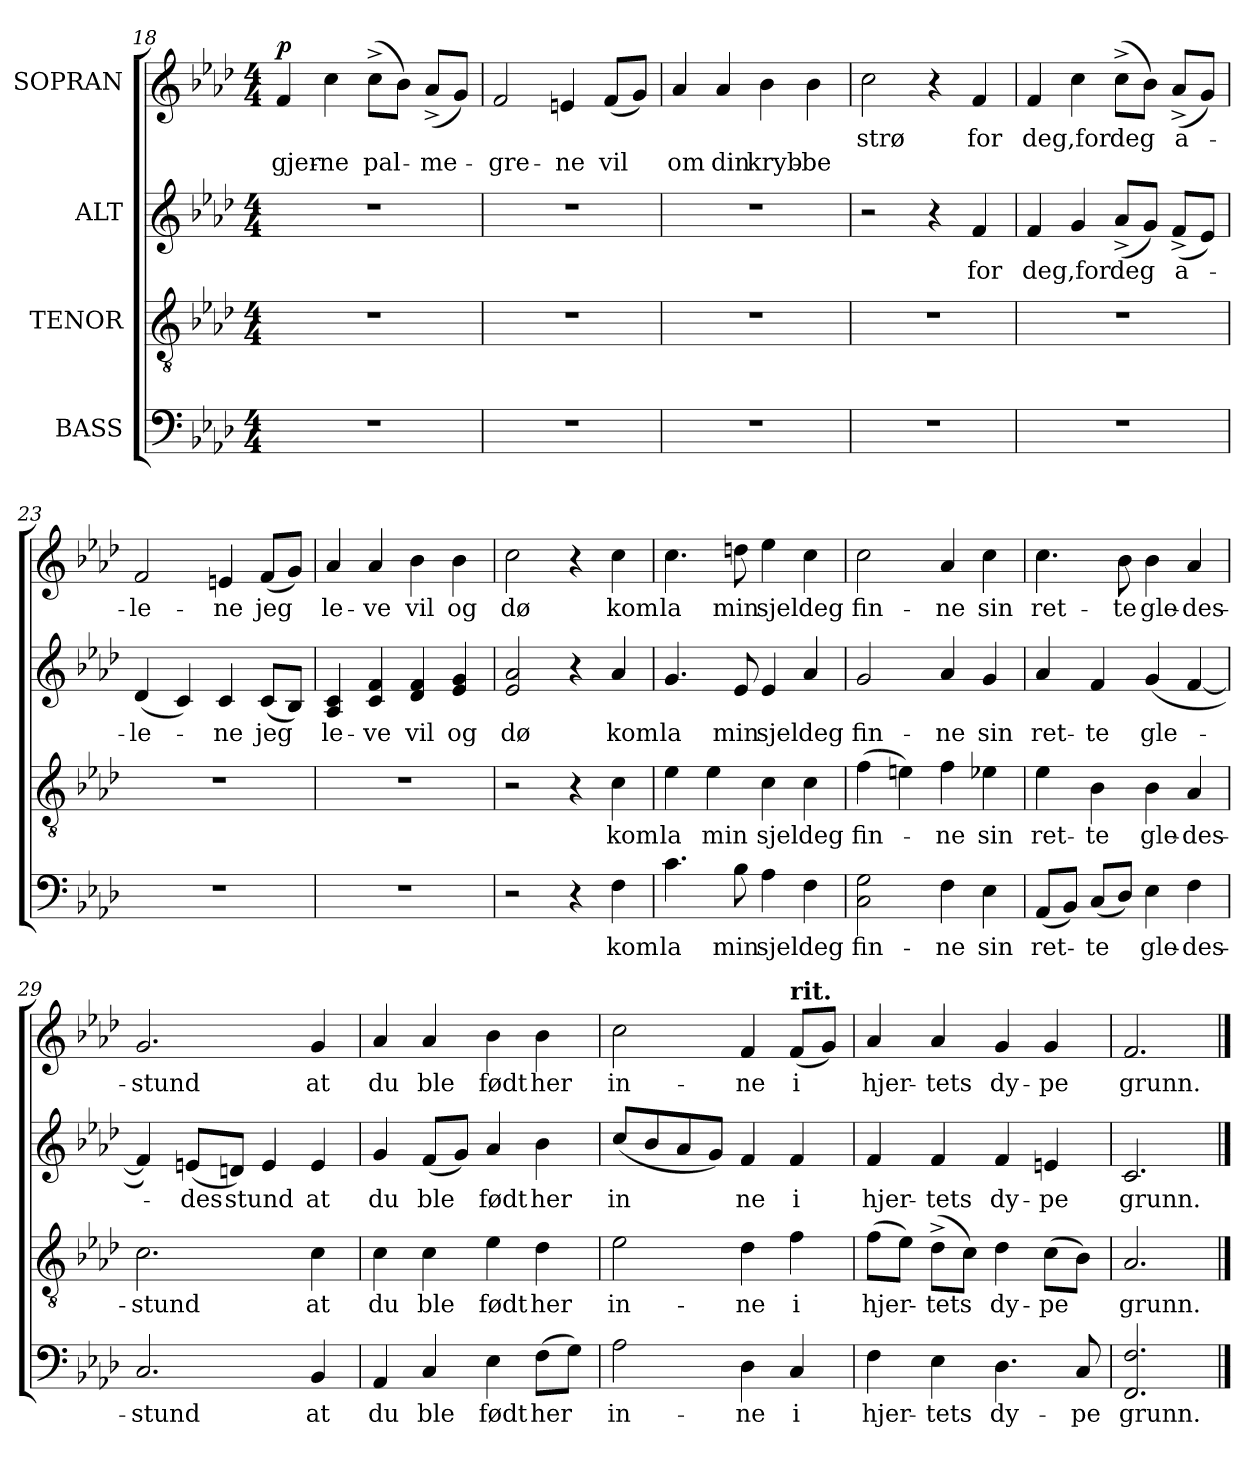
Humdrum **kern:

**kern	**text	**kern	**text	**kern	**text	**kern	**text	**text	**dynam
*part4	*part4	*part3	*part3	*part2	*part2	*part1	*part1	*part1	*part1
*staff4	*staff4	*staff3	*staff3	*staff2	*staff2	*staff1	*staff1	*staff1	*staff1
*I"BASS	*	*I"TENOR	*	*I"ALT	*	*I"SOPRAN	*	*	*
*clefF4	*	*clefGv2	*	*clefG2	*	*clefG2	*	*	*
*k[b-e-a-d-]	*	*k[b-e-a-d-]	*	*k[b-e-a-d-]	*	*k[b-e-a-d-]	*	*	*
*A-:	*	*A-:	*	*A-:	*	*A-:	*	*	*
*M4/4	*	*M4/4	*	*M4/4	*	*M4/4	*	*	*
=18	=18	=18	=18	=18	=18	=18	=18	=18	=18
!	!	!	!	!	!	!	!	!LO:LY:b	!LO:DY:a
1r	.	1r	.	1r	.	4f/	.	gjer-	p
!	!	!	!	!	!	!	!	!LO:LY:b:rj	!
.	.	.	.	.	.	4cc\	.	-ne	.
!	!	!	!	!	!	!	!	!LO:LY:b	!
.	.	.	.	.	.	(>8cc^>\L	.	pal-	.
.	.	.	.	.	.	8b-\J)	.	.	.
!	!	!	!	!	!	!	!	!LO:LY:b	!
.	.	.	.	.	.	(<8a-^</L	.	-me-	.
.	.	.	.	.	.	8g/J)	.	.	.
=19	=19	=19	=19	=19	=19	=19	=19	=19	=19
!	!	!	!	!	!	!	!	!LO:LY:b	!
1r	.	1r	.	1r	.	2f/	.	-gre-	.
!	!	!	!	!	!	!	!	!LO:LY:b	!
.	.	.	.	.	.	4en/	.	-ne	.
!	!	!	!	!	!	!	!	!LO:LY:b	!
.	.	.	.	.	.	(<8f/L	.	vil	.
.	.	.	.	.	.	8g/J)	.	.	.
=20	=20	=20	=20	=20	=20	=20	=20	=20	=20
!	!	!	!	!	!	!	!	!LO:LY:b	!
1r	.	1r	.	1r	.	4a-/	.	om	.
!	!	!	!	!	!	!	!	!LO:LY:b	!
.	.	.	.	.	.	4a-/	.	din	.
!	!	!	!	!	!	!	!	!LO:LY:b	!
.	.	.	.	.	.	4b-\	.	kryb-	.
!	!	!	!	!	!	!	!	!LO:LY:b:rj	!
.	.	.	.	.	.	4b-\	.	-be	.
!!LO:PB:g=z
=21	=21	=21	=21	=21	=21	=21	=21	=21	=21
!	!	!	!	!	!	!	!LO:LY:b	!	!
1r	.	1r	.	2r	.	2cc\	strø	.	.
.	.	.	.	4r	.	4r	.	.	.
!	!	!	!	!	!LO:LY:b	!	!LO:LY:b	!	!
.	.	.	.	4f/	for	4f/	for	.	.
=22	=22	=22	=22	=22	=22	=22	=22	=22	=22
!	!	!	!	!	!LO:LY:b	!	!LO:LY:b	!	!
1r	.	1r	.	4f/	deg,for	4f/	deg,for	.	.
.	.	.	.	4g/	.	4cc\	.	.	.
!	!	!	!	!	!LO:LY:b	!	!LO:LY:b	!	!
.	.	.	.	(<8a-^</L	deg	(>8cc^>\L	deg	.	.
.	.	.	.	8g/J)	.	8b-\J)	.	.	.
!	!	!	!	!	!LO:LY:b	!	!LO:LY:b	!	!
.	.	.	.	(<8f^</L	a-	(<8a-^</L	a-	.	.
.	.	.	.	8e-/J)	.	8g/J)	.	.	.
=23	=23	=23	=23	=23	=23	=23	=23	=23	=23
!	!	!	!	!	!LO:LY:b	!	!LO:LY:b	!	!
1r	.	1r	.	(<4d-/	-le-	2f/	-le-	.	.
.	.	.	.	4c/)	.	.	.	.	.
!	!	!	!	!	!LO:LY:b	!	!LO:LY:b	!	!
.	.	.	.	4c/	-ne	4en/	-ne	.	.
!	!	!	!	!	!LO:LY:b	!	!LO:LY:b	!	!
.	.	.	.	(<8c/L	jeg	(<8f/L	jeg	.	.
.	.	.	.	8B-/J)	.	8g/J)	.	.	.
=24	=24	=24	=24	=24	=24	=24	=24	=24	=24
!	!	!	!	!	!LO:LY:b	!	!LO:LY:b	!	!
1r	.	1r	.	4A-/ 4c/	le-	4a-/	le-	.	.
!	!	!	!	!	!LO:LY:b:rj	!	!LO:LY:b:rj	!	!
.	.	.	.	4c/ 4f/	-ve	4a-/	-ve	.	.
!	!	!	!	!	!LO:LY:b	!	!LO:LY:b	!	!
.	.	.	.	4d-/ 4f/	vil	4b-\	vil	.	.
!	!	!	!	!	!LO:LY:b	!	!LO:LY:b	!	!
.	.	.	.	4e-/ 4g/	og	4b-\	og	.	.
=25	=25	=25	=25	=25	=25	=25	=25	=25	=25
!	!	!	!	!	!LO:LY:b	!	!LO:LY:b	!	!
2r	.	2r	.	2e-/ 2a-/	dø	2cc\	dø	.	.
4r	.	4r	.	4r	.	4r	.	.	.
!	!LO:LY:b	!	!LO:LY:b	!	!LO:LY:b	!	!LO:LY:b	!	!
4F\	kom	4c\	kom	4a-/	kom	4cc\	kom	.	.
=26	=26	=26	=26	=26	=26	=26	=26	=26	=26
!	!LO:LY:b	!	!LO:LY:b	!	!LO:LY:b	!	!LO:LY:b	!	!
4.c\	la	4e-\	la	4.g/	la	4.cc\	la	.	.
!	!	!	!LO:LY:b	!	!	!	!	!	!
.	.	4e-\	min	.	.	.	.	.	.
!	!LO:LY:b	!	!	!	!LO:LY:b	!	!LO:LY:b	!	!
8B-\	min	.	.	8e-/	min	8ddn\	min	.	.
!	!LO:LY:b	!	!LO:LY:b	!	!LO:LY:b	!	!LO:LY:b	!	!
4A-\	sjel	4c\	sjel	4e-/	sjel	4ee-\	sjel	.	.
!	!LO:LY:b	!	!LO:LY:b	!	!LO:LY:b	!	!LO:LY:b	!	!
4F\	deg	4c\	deg	4a-/	deg	4cc\	deg	.	.
=27	=27	=27	=27	=27	=27	=27	=27	=27	=27
!	!LO:LY:b	!	!LO:LY:b	!	!LO:LY:b	!	!LO:LY:b	!	!
2C\ 2G\	fin-	(>4f\	fin-	2g/	fin-	2cc\	fin-	.	.
.	.	4en\)	.	.	.	.	.	.	.
!	!LO:LY:b	!	!LO:LY:b	!	!LO:LY:b	!	!LO:LY:b	!	!
4F\	-ne	4f\	-ne	4a-/	-ne	4a-/	-ne	.	.
!	!LO:LY:b	!	!LO:LY:b	!	!LO:LY:b	!	!LO:LY:b	!	!
4E-\	sin	4e-X\	sin	4g/	sin	4cc\	sin	.	.
!!LO:LB:g=z
=28	=28	=28	=28	=28	=28	=28	=28	=28	=28
!	!LO:LY:b	!	!LO:LY:b	!	!LO:LY:b	!	!LO:LY:b	!	!
(<8AA-/L	ret-	4e-\	ret-	4a-/	ret-	4.cc\	ret-	.	.
8BB-/J)	.	.	.	.	.	.	.	.	.
!	!LO:LY:b	!	!LO:LY:b:rj	!	!LO:LY:b	!	!	!	!
(<8C/L	-te	4B-\	-te	4f/	-te	.	.	.	.
!	!	!	!	!	!	!	!LO:LY:b	!	!
8D-/J)	.	.	.	.	.	8b-\	-te	.	.
!	!LO:LY:b	!	!LO:LY:b	!	!LO:LY:b	!	!LO:LY:b	!	!
4E-\	gle-	4B-\	gle-	(<4g/	gle-	4b-\	gle-	.	.
!	!LO:LY:b	!	!LO:LY:b	!	!	!	!LO:LY:b	!	!
4F\	-des-	4A-/	-des-	[<4f/	.	4a-/	-des-	.	.
=29	=29	=29	=29	=29	=29	=29	=29	=29	=29
!	!LO:LY:b:rj	!	!LO:LY:b:rj	!	!	!	!LO:LY:b:rj	!	!
2.C/	-stund	2.c\	-stund	4f/])	.	2.g/	-stund	.	.
!	!	!	!	!	!LO:LY:b	!	!	!	!
.	.	.	.	(<8en/L	-des	.	.	.	.
!	!	!	!	!	!LO:LY:b	!	!	!	!
.	.	.	.	8dn/J)	stund	.	.	.	.
.	.	.	.	4e/	.	.	.	.	.
!	!LO:LY:b	!	!LO:LY:b	!	!LO:LY:b	!	!LO:LY:b	!	!
4BB-/	at	4c\	at	4e/	at	4g/	at	.	.
=30	=30	=30	=30	=30	=30	=30	=30	=30	=30
!	!LO:LY:b	!	!LO:LY:b	!	!LO:LY:b	!	!LO:LY:b	!	!
4AA-/	du	4c\	du	4g/	du	4a-/	du	.	.
!	!LO:LY:b	!	!LO:LY:b	!	!LO:LY:b	!	!LO:LY:b	!	!
4C/	ble	4c\	ble	(<8f/L	ble	4a-/	ble	.	.
.	.	.	.	8g/J)	.	.	.	.	.
!	!LO:LY:b	!	!LO:LY:b	!	!LO:LY:b	!	!LO:LY:b	!	!
4E-\	født	4e-\	født	4a-/	født	4b-\	født	.	.
!	!LO:LY:b	!	!LO:LY:b	!	!LO:LY:b	!	!LO:LY:b	!	!
(>8F\L	her	4d-\	her	4b-\	her	4b-\	her	.	.
8G\J)	.	.	.	.	.	.	.	.	.
=31	=31	=31	=31	=31	=31	=31	=31	=31	=31
!	!LO:LY:b	!	!LO:LY:b	!	!LO:LY:b	!	!LO:LY:b	!	!
2A-\	in-	2e-\	in-	(<8cc/L	in	2cc\	in-	.	.
.	.	.	.	8b-/	.	.	.	.	.
.	.	.	.	8a-/	.	.	.	.	.
.	.	.	.	8g/J)	.	.	.	.	.
!	!LO:LY:b	!	!LO:LY:b	!	!LO:LY:b	!	!LO:LY:b	!	!
4D-\	-ne	4d-\	-ne	4f/	ne	4f/	-ne	.	.
!	!	!	!	!	!	!LO:TX:a:B:t=rit.	!	!	!
!	!LO:LY:b:rj	!	!LO:LY:b:rj	!	!LO:LY:b:rj	!	!LO:LY:b:rj	!	!
4C/	i	4f\	i	4f/	i	(<8f/L	i	.	.
.	.	.	.	.	.	8g/J)	.	.	.
=32	=32	=32	=32	=32	=32	=32	=32	=32	=32
!	!LO:LY:b	!	!LO:LY:b	!	!LO:LY:b	!	!LO:LY:b	!	!
4F\	hjer-	(>8f\L	hjer-	4f/	hjer-	4a-/	hjer-	.	.
.	.	8e-\J)	.	.	.	.	.	.	.
!	!LO:LY:b	!	!LO:LY:b	!	!LO:LY:b	!	!LO:LY:b	!	!
4E-\	-tets	(>8d-^>\L	-tets	4f/	-tets	4a-/	-tets	.	.
.	.	8c\J)	.	.	.	.	.	.	.
!	!LO:LY:b	!	!LO:LY:b	!	!LO:LY:b	!	!LO:LY:b	!	!
4.D-\	dy-	4d-\	dy-	4f/	dy-	4g/	dy-	.	.
!	!	!	!LO:LY:b:rj	!	!LO:LY:b:rj	!	!LO:LY:b:rj	!	!
.	.	(>8c\L	-pe	4en/	-pe	4g/	-pe	.	.
!	!LO:LY:b:rj	!	!	!	!	!	!	!	!
8C/	-pe	8B-\J)	.	.	.	.	.	.	.
=33	=33	=33	=33	=33	=33	=33	=33	=33	=33
!	!LO:LY:b	!	!LO:LY:b	!	!LO:LY:b	!	!LO:LY:b	!	!
2.FF/ 2.F/	grunn.	2.A-/	grunn.	2.c/	grunn.	2.f/	grunn.	.	.
==	==	==	==	==	==	==	==	==	==
*-	*-	*-	*-	*-	*-	*-	*-	*-	*-
